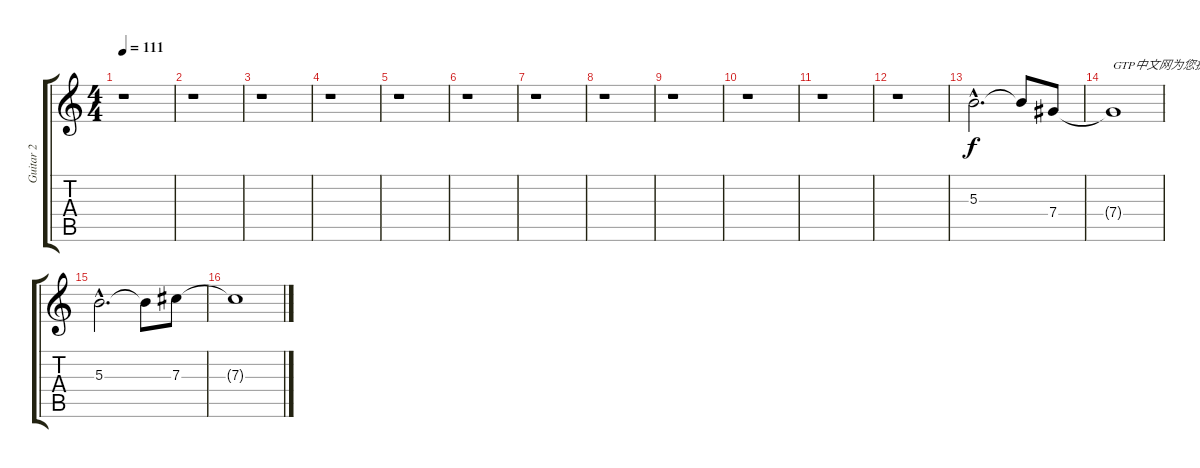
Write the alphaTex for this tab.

\track ("Guitar 2" "Guitar 2") {instrument distortionguitar}
\staff {score tabs}
\tuning (Eb4 Bb3 Gb3 Db3 Ab2 Db2) {hide}
\ts (4 4)
\tempo 111
\clef g2
\ks c
r.1{dy f instrument distortionguitar} |
r.1 |
r.1 |
r.1 |
r.1 |
r.1 |
r.1 |
r.1 |
r.1 |
r.1 |
r.1 |
r.1 |
5.3{hac}.2{d instrument cello} 5.3{t}.8 7.4.8 |
7.4{t}.1{txt "GTP中文网为您提供优秀的谱子"} |
5.3{hac}.2{d} 5.3{t}.8 7.3.8 |
7.3{t}.1
